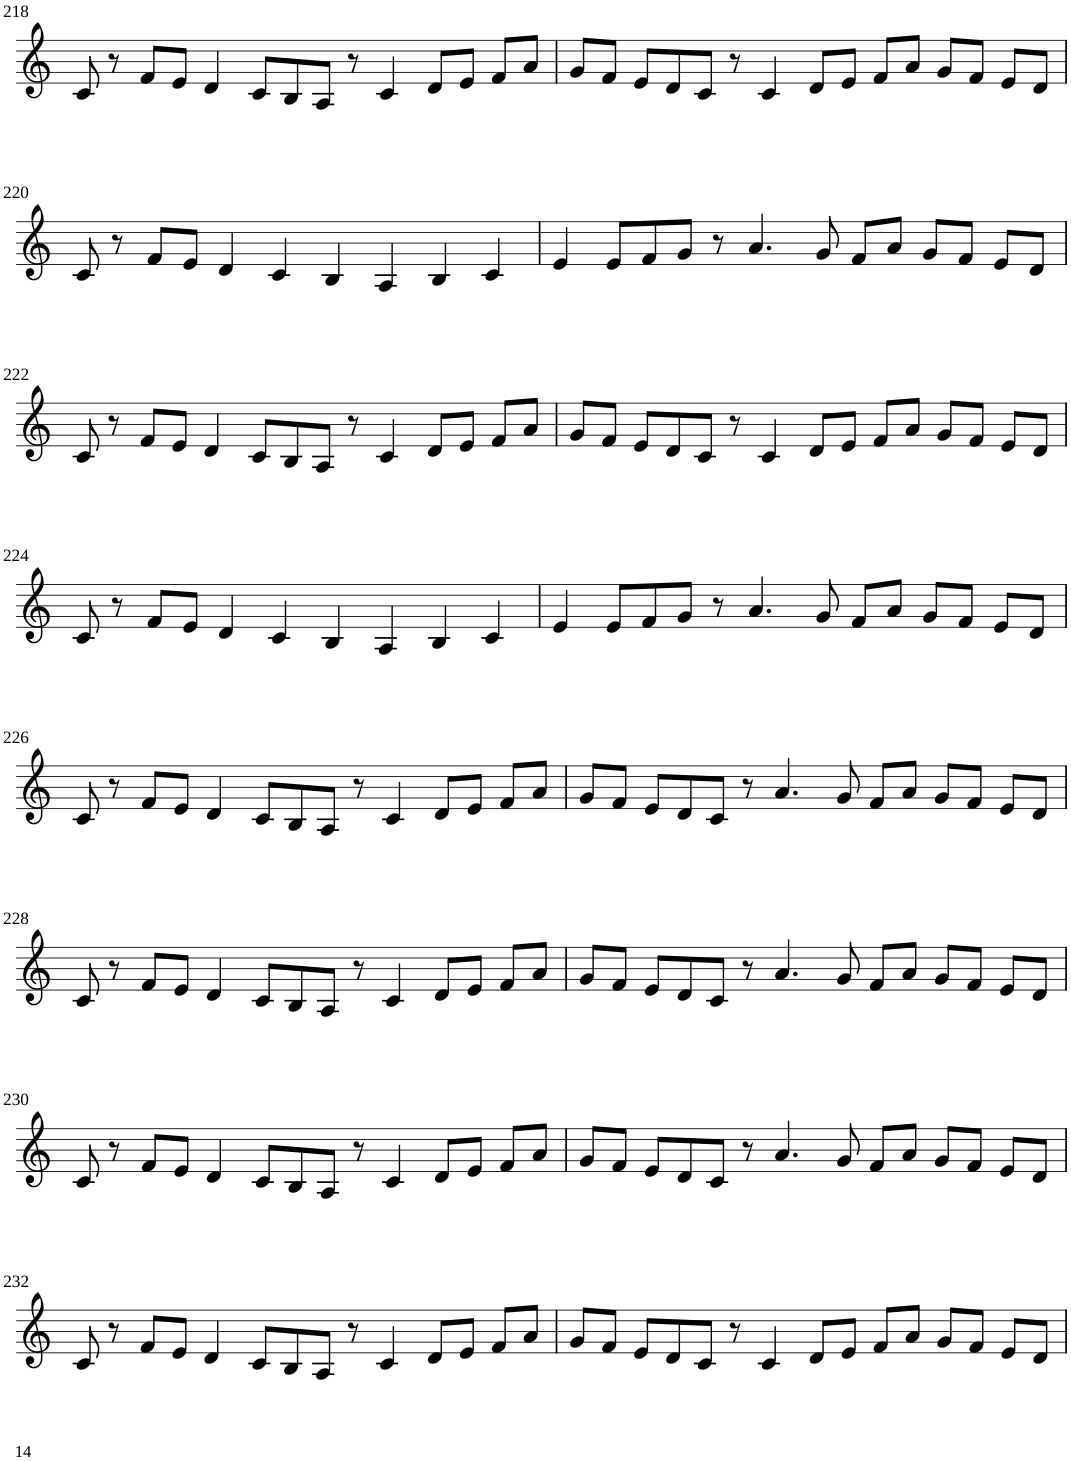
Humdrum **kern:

**kern
*part1
*staff1
*I"Violin
!!LO:PB:g=z
*clefG2
*k[]
*M8/4
=218
8c/
8r
8f/L
8e/J
4d/
8c/L
8B/
8A/J
8r
4c/
8d/L
8e/J
8f/L
8a/J
=219
8g/L
8f/J
8e/L
8d/
8c/J
8r
4c/
8d/L
8e/J
8f/L
8a/J
8g/L
8f/J
8e/L
8d/J
!!LO:LB:g=z
=220
8c/
8r
8f/L
8e/J
4d/
4c/
4B/
4A/
4B/
4c/
=221
4e/
8e/L
8f/
8g/J
8r
4.a/
8g/
8f/L
8a/J
8g/L
8f/J
8e/L
8d/J
!!LO:LB:g=z
=222
8c/
8r
8f/L
8e/J
4d/
8c/L
8B/
8A/J
8r
4c/
8d/L
8e/J
8f/L
8a/J
=223
8g/L
8f/J
8e/L
8d/
8c/J
8r
4c/
8d/L
8e/J
8f/L
8a/J
8g/L
8f/J
8e/L
8d/J
!!LO:LB:g=z
=224
8c/
8r
8f/L
8e/J
4d/
4c/
4B/
4A/
4B/
4c/
=225
4e/
8e/L
8f/
8g/J
8r
4.a/
8g/
8f/L
8a/J
8g/L
8f/J
8e/L
8d/J
!!LO:LB:g=z
=226
8c/
8r
8f/L
8e/J
4d/
8c/L
8B/
8A/J
8r
4c/
8d/L
8e/J
8f/L
8a/J
=227
8g/L
8f/J
8e/L
8d/
8c/J
8r
4.a/
8g/
8f/L
8a/J
8g/L
8f/J
8e/L
8d/J
!!LO:LB:g=z
=228
8c/
8r
8f/L
8e/J
4d/
8c/L
8B/
8A/J
8r
4c/
8d/L
8e/J
8f/L
8a/J
=229
8g/L
8f/J
8e/L
8d/
8c/J
8r
4.a/
8g/
8f/L
8a/J
8g/L
8f/J
8e/L
8d/J
!!LO:LB:g=z
=230
8c/
8r
8f/L
8e/J
4d/
8c/L
8B/
8A/J
8r
4c/
8d/L
8e/J
8f/L
8a/J
=231
8g/L
8f/J
8e/L
8d/
8c/J
8r
4.a/
8g/
8f/L
8a/J
8g/L
8f/J
8e/L
8d/J
!!LO:LB:g=z
=232
8c/
8r
8f/L
8e/J
4d/
8c/L
8B/
8A/J
8r
4c/
8d/L
8e/J
8f/L
8a/J
=233
8g/L
8f/J
8e/L
8d/
8c/J
8r
4c/
8d/L
8e/J
8f/L
8a/J
8g/L
8f/J
8e/L
8d/J
=
*-
